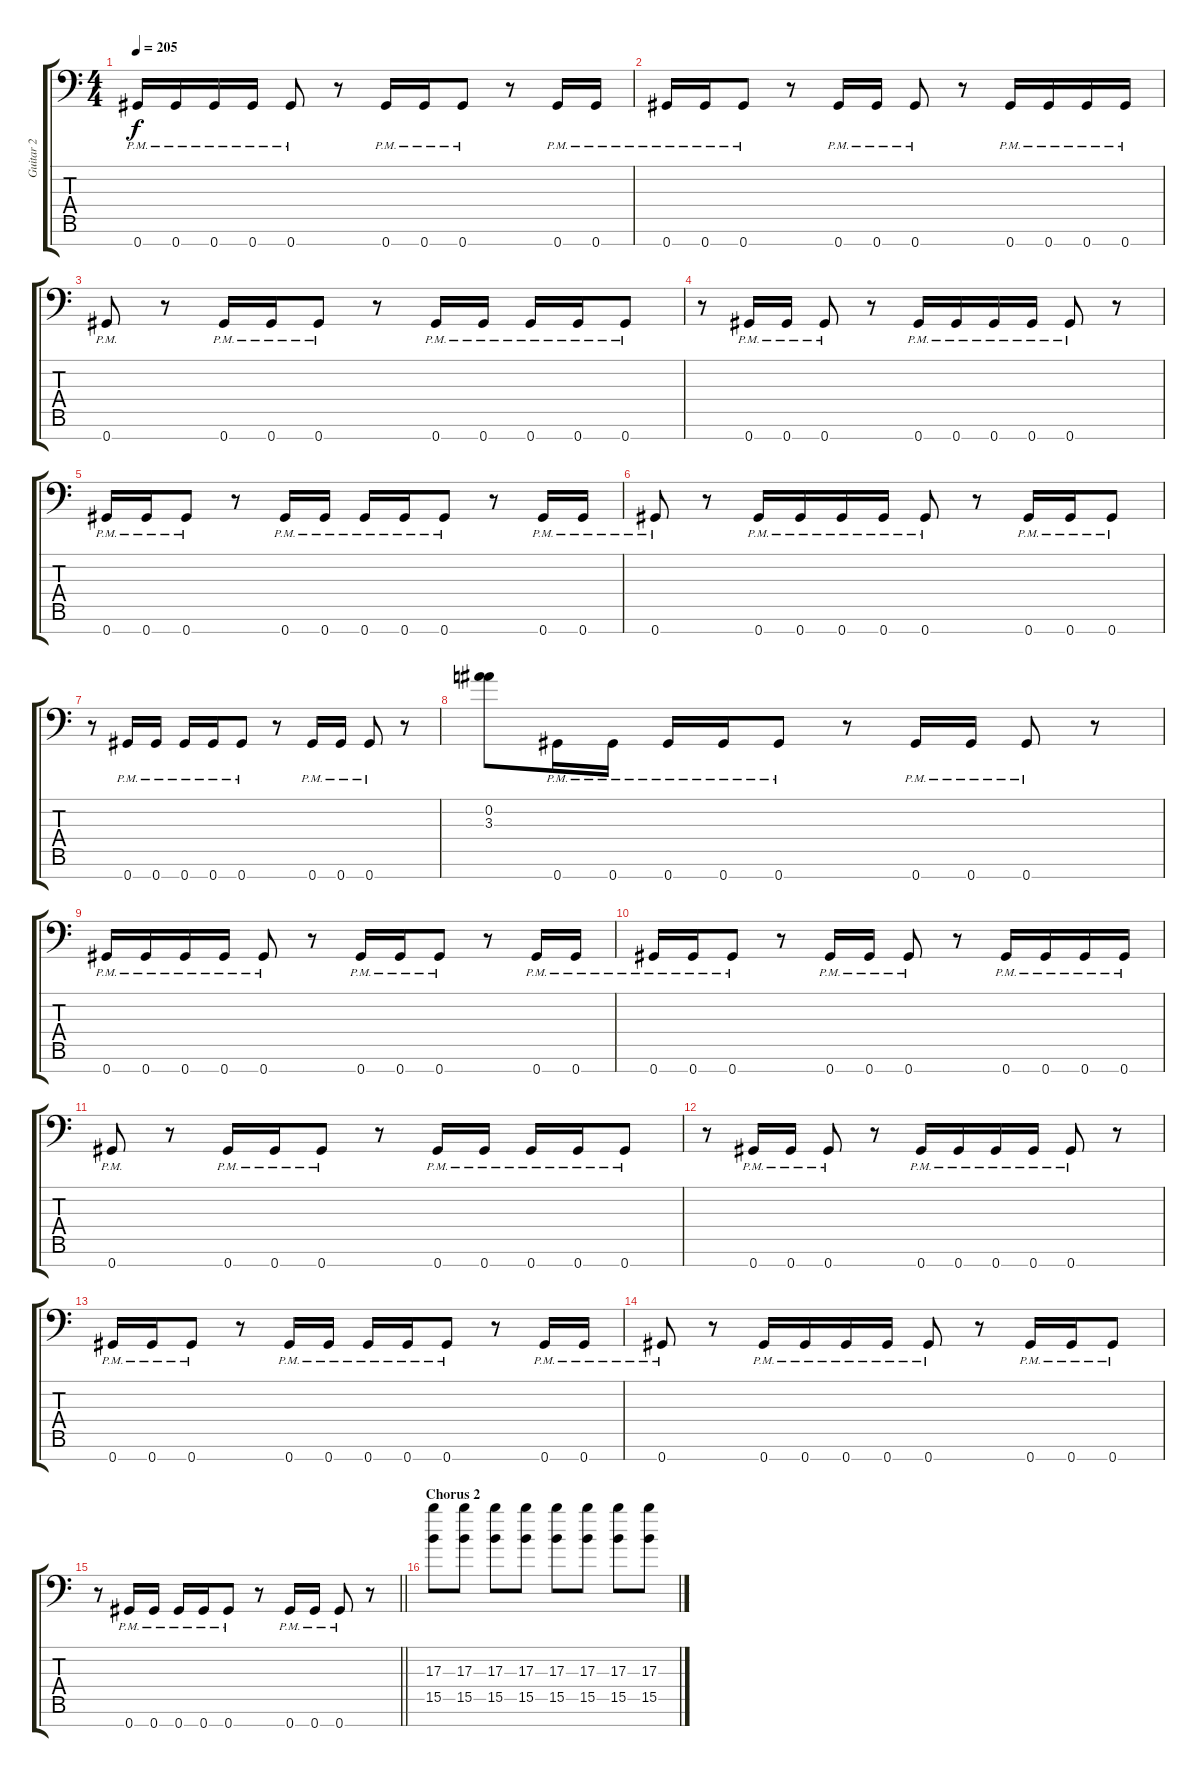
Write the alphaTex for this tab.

\track ("Guitar 2" "Guitar 2") {instrument distortionguitar}
\staff {score tabs}
\tuning (Eb4 Bb3 Gb3 Db3 Ab2 Eb2 Ab1) {hide}
\ts (4 4)
\tempo 205
\clef f4
\ks c
0.7{pm}.16{dy f} 0.7{pm}.16 0.7{pm}.16 0.7{pm}.16 0.7{pm}.8 r.8 0.7{pm}.16 0.7{pm}.16 0.7{pm}.8 r.8 0.7{pm}.16 0.7{pm}.16 |
0.7{pm}.16 0.7{pm}.16 0.7{pm}.8 r.8 0.7{pm}.16 0.7{pm}.16 0.7{pm}.8 r.8 0.7{pm}.16 0.7{pm}.16 0.7{pm}.16 0.7{pm}.16 |
0.7{pm}.8 r.8 0.7{pm}.16 0.7{pm}.16 0.7{pm}.8 r.8 0.7{pm}.16 0.7{pm}.16 0.7{pm}.16 0.7{pm}.16 0.7{pm}.8 |
r.8 0.7{pm}.16 0.7{pm}.16 0.7{pm}.8 r.8 0.7{pm}.16 0.7{pm}.16 0.7{pm}.16 0.7{pm}.16 0.7{pm}.8 r.8 |
0.7{pm}.16 0.7{pm}.16 0.7{pm}.8 r.8 0.7{pm}.16 0.7{pm}.16 0.7{pm}.16 0.7{pm}.16 0.7{pm}.8 r.8 0.7{pm}.16 0.7{pm}.16 |
0.7{pm}.8 r.8 0.7{pm}.16 0.7{pm}.16 0.7{pm}.16 0.7{pm}.16 0.7{pm}.8 r.8 0.7{pm}.16 0.7{pm}.16 0.7{pm}.8 |
r.8 0.7{pm}.16 0.7{pm}.16 0.7{pm}.16 0.7{pm}.16 0.7{pm}.8 r.8 0.7{pm}.16 0.7{pm}.16 0.7{pm}.8 r.8 |
(0.2 3.3).8 0.7{pm}.16 0.7{pm}.16 0.7{pm}.16 0.7{pm}.16 0.7{pm}.8 r.8 0.7{pm}.16 0.7{pm}.16 0.7{pm}.8 r.8 |
0.7{pm}.16 0.7{pm}.16 0.7{pm}.16 0.7{pm}.16 0.7{pm}.8 r.8 0.7{pm}.16 0.7{pm}.16 0.7{pm}.8 r.8 0.7{pm}.16 0.7{pm}.16 |
0.7{pm}.16 0.7{pm}.16 0.7{pm}.8 r.8 0.7{pm}.16 0.7{pm}.16 0.7{pm}.8 r.8 0.7{pm}.16 0.7{pm}.16 0.7{pm}.16 0.7{pm}.16 |
0.7{pm}.8 r.8 0.7{pm}.16 0.7{pm}.16 0.7{pm}.8 r.8 0.7{pm}.16 0.7{pm}.16 0.7{pm}.16 0.7{pm}.16 0.7{pm}.8 |
r.8 0.7{pm}.16 0.7{pm}.16 0.7{pm}.8 r.8 0.7{pm}.16 0.7{pm}.16 0.7{pm}.16 0.7{pm}.16 0.7{pm}.8 r.8 |
0.7{pm}.16 0.7{pm}.16 0.7{pm}.8 r.8 0.7{pm}.16 0.7{pm}.16 0.7{pm}.16 0.7{pm}.16 0.7{pm}.8 r.8 0.7{pm}.16 0.7{pm}.16 |
0.7{pm}.8 r.8 0.7{pm}.16 0.7{pm}.16 0.7{pm}.16 0.7{pm}.16 0.7{pm}.8 r.8 0.7{pm}.16 0.7{pm}.16 0.7{pm}.8 |
\barLineRight lightlight
r.8 0.7{pm}.16 0.7{pm}.16 0.7{pm}.16 0.7{pm}.16 0.7{pm}.8 r.8 0.7{pm}.16 0.7{pm}.16 0.7{pm}.8 r.8 |
\section ("" "Chorus 2")
(17.3 15.5).8{volume 8} (17.3 15.5).8 (17.3 15.5).8 (17.3 15.5).8 (17.3 15.5).8 (17.3 15.5).8 (17.3 15.5).8 (17.3 15.5).8
